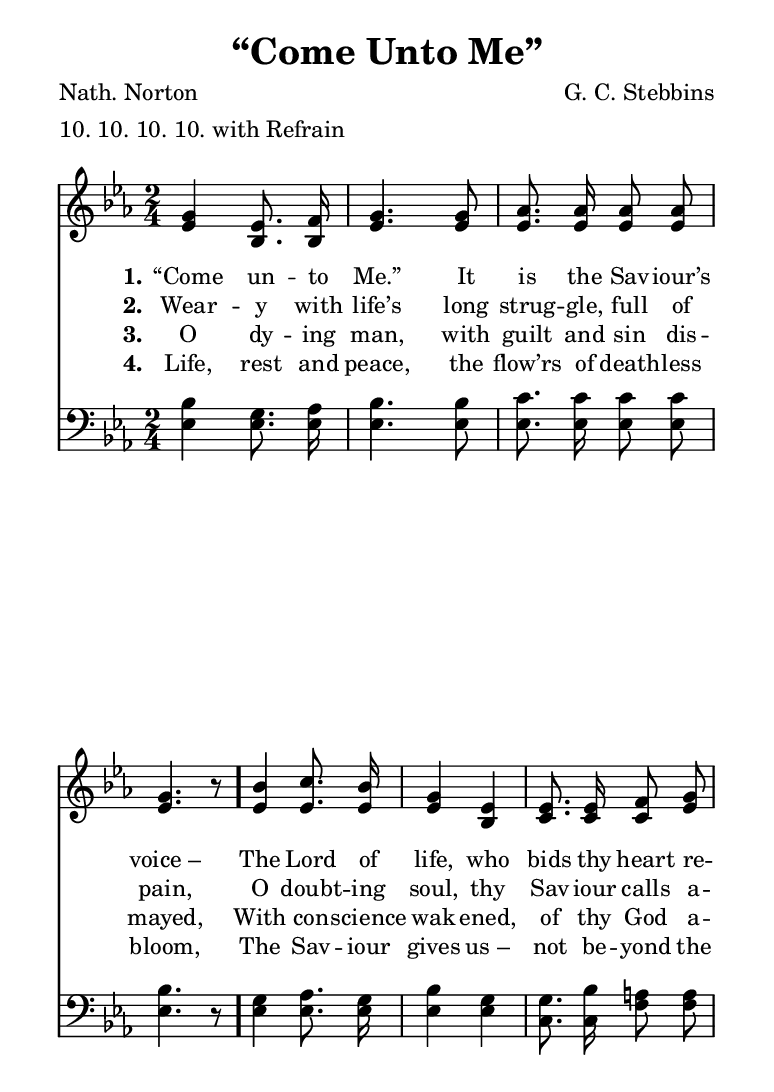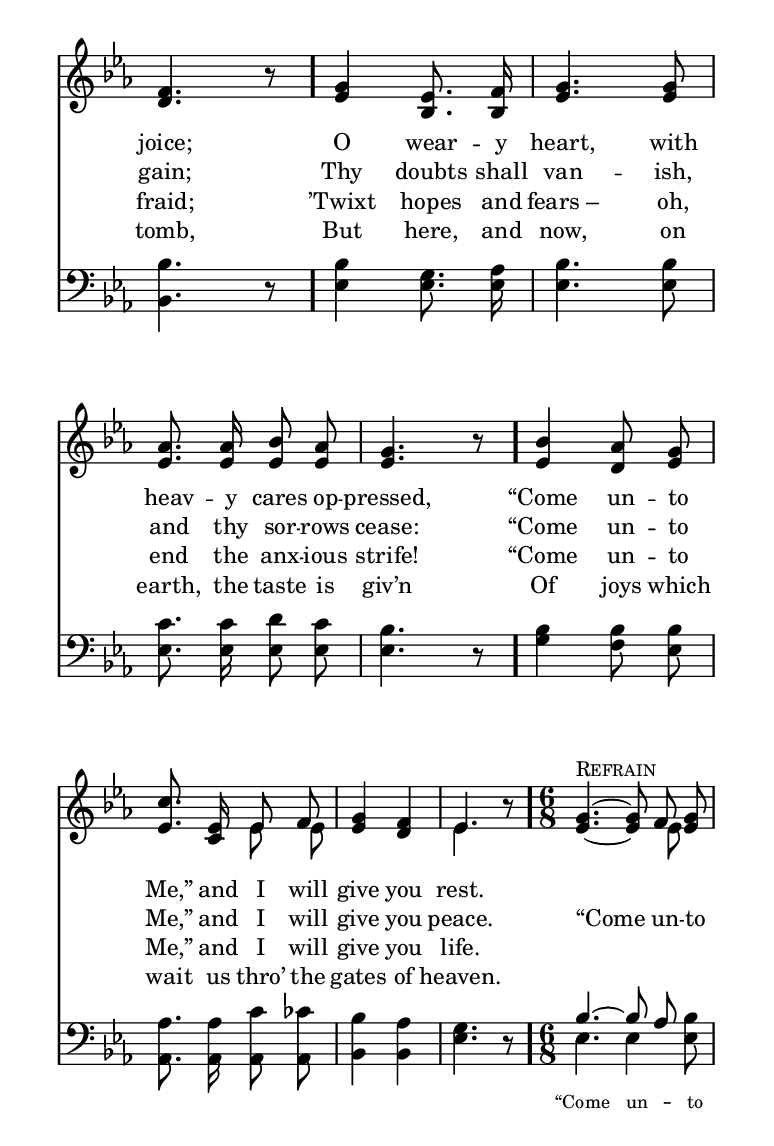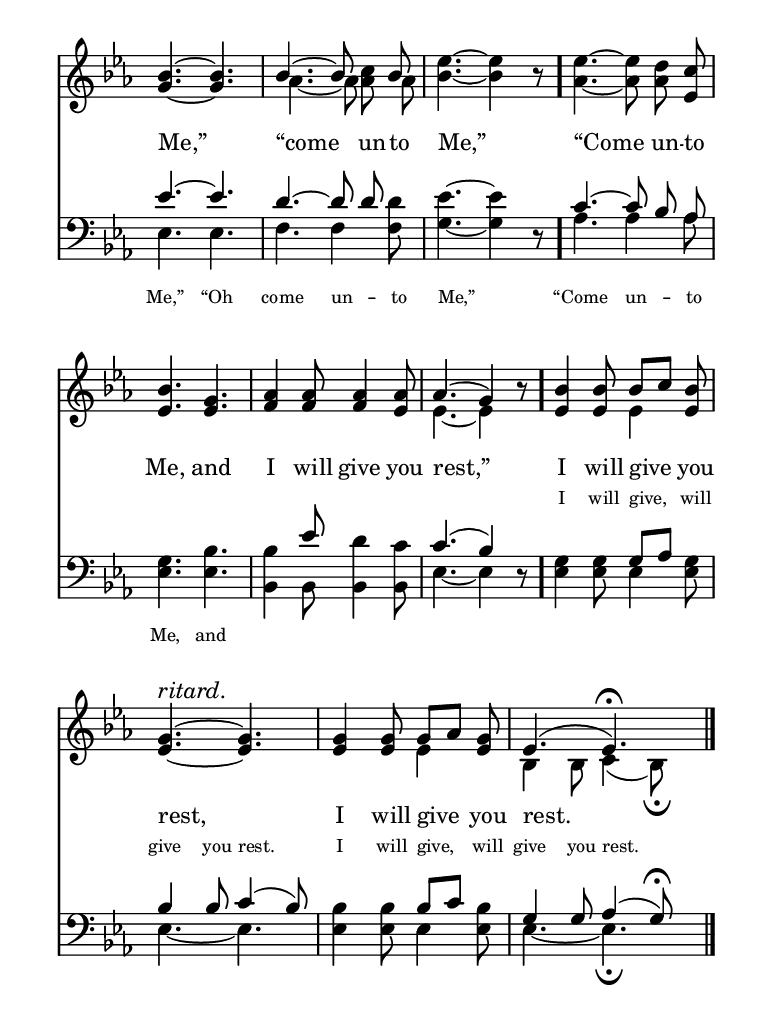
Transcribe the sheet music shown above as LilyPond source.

\include "common/global.ily"
\paper {
  \include "common/paper.ily"
  ragged-last-bottom = ##t
  systems-per-page = #(cond (is-eogsized 4) (#t #f))
  system-count = #(cond (is-eogsized 5) (#t #f))
  page-count = #(cond (is-eogsized 2) (#t #f))
}

\header{
  %gospel
  hymnnumber = "6"
  title = "“Come Unto Me”"
  tunename = ""
  meter = "10. 10. 10. 10. with Refrain"
  poet = "Nath. Norton"
  composer = "G. C. Stebbins"
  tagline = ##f
}

% for fermata in MIDI
ta = { \tempo 4=84 }
tb = { \tempo 4=42 }
tc = { \tempo 4=21 }

patternA = { \ta c4 c8. c16       | c4. c8        | c8. c16 c8 c8    | c4. c8                     } % Line 1, 3
patternB = { \ta c4 c8. c16       | c4 c4         | c8. c16 c8 c8    | c4. c8                     } % Line 2
patternC = { \ta c4 c8 c8         | c8. c16 c8 c8 | c4 c4            | c4. c8                     } % Line 4

patternR = { \ta c4. ~ c8 c8 c8   | c4. ~ c4.     | c4. ~ c8 c8 c8   | c4. ~ c4 c8                } % Refrain soprano / alto / tenor 1
patternS = { \ta c4. ~ c8 c8 c8   | c4. c4.       | c4 c8 c4 c8      | c4.( c4) c8                } % Refrain soprano / tenor 2
patternZ = { \ta c4. ~ c8 c8 c8   | c4. c4.       | c4 c8 c4 c8      | c4. ~ c4 c8                } % Refrain alto 2
patternT = { \ta c4 c8 c8[ c8] c8 | c4. ~ c4.     | c4 c8 c8[ c8] c8 | c4.( \tb c4.) \fermata     } % Refrain soprano 3
patternU = { \ta c4 c8 c4 c8      | c4. ~ c4.     | c4 c8 c4 c8      | c4 c8 c4( \tc c8) \fermata } % Refrain alto 3
patternV = { \ta c4 c8 c8[ c8] c8 | c4 c8 c4( c8) | c4 c8 c8[ c8] c8 | c4 c8 c4( \tc c8) \fermata } % Refrain tenor 3
patternW = { \ta c4. c4 c8        | c4. c4.       | c4. c4 c8        | c4. ~ c4 c8                } % Refrain bass 1
patternX = { \ta c4. c4 c8        | c4. c4.       | c4 c8 c4 c8      | c4. ~ c4 c8                } % Refrain bass 2
patternY = { \ta c4 c8 c4 c8      | c4. ~ c4.     | c4 c8 c4 c8      | c4. ~ \tb c4. \fermata     } % Refrain bass 3
patternZ = { \ta c4. ~ c8 c8 c8   | c4. c4.       | c4 c8 c4 c8      | c4. ~ c4 c8                } % Refrain alto 2

global = {
  \include "common/overrides.ily"
  \override Staff.TimeSignature.style = #'numbered
  \time 2/4
  \override Score.MetronomeMark.transparent = ##t
  \ta
  \key ees \major
  \autoBeamOff
}

notesSoprano = {
\global
\relative c'' {

  \changePitch \patternA { g ees f   | g g          | aes aes aes aes | g r   }
  \changePitch \patternB { bes c bes | g ees        | ees ees f g     | f r   }
  \changePitch \patternA { g ees f   | g g          | aes aes bes aes | g r   }
  \changePitch \patternC { bes aes g | c ees, ees f | g f             | ees r }

  \time 6/8
  << s^\markup { \small \caps "Refrain" }
  \changePitch \patternR { g g f g           | bes bes | bes bes c bes   | ees ees r } >>
  \changePitch \patternS { ees ees d c       | bes g   | aes aes aes aes | aes g r   }
  \changePitch \patternT { bes bes bes c bes | g^\markup{\italic{ritard.}} g     | g g g aes g     | ees ees   }


  \bar "|."

}
}

notesAlto = {
\global
\relative e' {

  \changePitch \patternA { ees bes bes | ees ees       | ees ees ees ees | ees r }
  \changePitch \patternB { ees ees ees | ees bes       | c c c ees       | d r   }
  \changePitch \patternA { ees bes bes | ees ees       | ees ees ees ees | ees r }
  \changePitch \patternC { ees d ees   | ees c ees ees | ees d           | ees r }

  \changePitch \patternR { ees ees ees ees | g g     | aes aes aes aes | bes bes r     }
  \changePitch \patternZ { aes aes aes ees | ees ees | f f f ees       | ees ees r     }
  \changePitch \patternU { ees ees ees ees | ees ees | ees ees ees ees | bes bes c bes }

}
}

notesTenor = {
\global
\relative a {

  \changePitch \patternA { bes g aes   | bes bes       | c c c c   | bes r }
  \changePitch \patternB { g aes g     | bes g         | g bes a a | bes r }
  \changePitch \patternA { bes g aes   | bes bes       | c c d c   | bes r }
  \changePitch \patternC { bes bes bes | aes aes c ces | bes aes   | g r   }

  \changePitch \patternR { bes bes aes bes | ees ees       | d d d d           | ees ees r }
  \changePitch \patternS { c c bes aes     | g bes         | bes ees d c       | c bes r   }
  \changePitch \patternV { g g g aes g     | bes bes c bes | bes bes bes c bes | g g aes g }

}
}

notesBass = {
\global
\relative f {

  \changePitch \patternA { ees ees ees | ees ees          | ees ees ees ees | ees r  }
  \changePitch \patternB { ees ees ees | ees ees          | c c f f         | bes, r }
  \changePitch \patternA { ees ees ees | ees ees          | ees ees ees ees | ees r  }
  \changePitch \patternC { g f ees     | aes, aes aes aes | bes bes         | ees r  }

  \changePitch \patternW { ees ees ees     | ees ees | f f f           | g g r     }
  \changePitch \patternX { aes aes aes     | ees ees | bes bes bes bes | ees ees r }
  \changePitch \patternY { ees ees ees ees | ees ees | ees ees ees ees | ees ees   }

}
}

Refrain = \lyricmode {

  “Come un -- to Me,” “come un -- to Me,” \bar "."
  “Come un -- to Me, and I will give you rest,” \bar "."
  I will give you rest, I will give you rest. \bar "."

}

BassRefrainA = \lyricmode {

  \override LyricText.font-size = #-2
  \repeat unfold 40 { \skip 4 }
  “Come un -- to Me,” “Oh come un -- to Me,”
  “Come un -- to Me, and

}

TenorRefrainA = \lyricmode {

  \override LyricText.font-size = #-2
  \repeat unfold 58 { \skip 4 }
  I will give, will give you rest.
  I will give, will give you rest.

}

wordsA = \lyricmode {
\set stanza = "1."

  “Come un -- to Me.” It is the Sav -- iour’s voice_– \bar "."
  The Lord of life, who bids thy heart re -- joice; \bar "."
  O wear -- y heart, with heav -- y cares op -- pressed, \bar "."
  “Come un -- to Me,” and I will give you rest. \bar "."

}

wordsB = \lyricmode {
\set stanza = "2."

  Wear -- y with life’s long strug -- gle, full of pain,
  O doubt -- ing soul, thy Sav -- iour calls a -- gain;
  Thy doubts shall van -- ish, and thy sor -- rows cease:
  “Come un -- to Me,” and I will give you peace.

  \Refrain
}

wordsC = \lyricmode {
\set stanza = "3."

  O dy -- ing man, with guilt and sin dis -- mayed,
  With con -- science wak -- ened, of thy God a -- fraid;
  ’Twixt hopes and fears_– oh, end the anx -- ious strife!
  “Come un -- to Me,” and I will give you life.

}

wordsD = \lyricmode {
\set stanza = "4."

  Life, rest and peace, the flow’rs of death -- less bloom,
  The Sav -- iour gives us_– not be -- yond the tomb,
  But here, and now, on earth, the taste is giv’n
  Of joys which wait us thro’ the gates of heaven.

}


\score {
  \context ChoirStaff <<
    \context Staff = upper <<
      \set Staff.autoBeaming = ##f
      \set ChoirStaff.systemStartDelimiter = #'SystemStartBar
      \set ChoirStaff.printPartCombineTexts = ##f
      \partcombine #'(2 . 9) \notesSoprano \notesAlto
      \context NullVoice = sopranos { \voiceOne << \notesSoprano >> }
      \context Lyrics = one   \lyricsto sopranos \wordsA
      \context Lyrics = two   \lyricsto sopranos \wordsB
      \context Lyrics = three \lyricsto sopranos \wordsC
      \context Lyrics = four  \lyricsto sopranos \wordsD
    >>
    \context Staff = men <<
      \set Staff.autoBeaming = ##f
      \clef bass
      \set ChoirStaff.printPartCombineTexts = ##f
      \partcombine #'(2 . 9) \notesTenor \notesBass
      \context NullVoice = tenors { \voiceOne << \notesTenor >> }
      \context NullVoice = basses { \voiceTwo << \notesBass >> }
    >>
  \new Lyrics \with { alignAboveContext = men } \lyricsto tenors \TenorRefrainA
  \new Lyrics \with { alignBelowContext = men } \lyricsto basses \BassRefrainA
  >>
  \layout {
    \include "common/layout.ily"
  }
  \midi{
    \include "common/midi.ily"
  }
}

\version "2.19.49"  % necessary for upgrading to future LilyPond versions.

% vi:set et ts=2 sw=2 ai nocindent syntax=lilypond:
